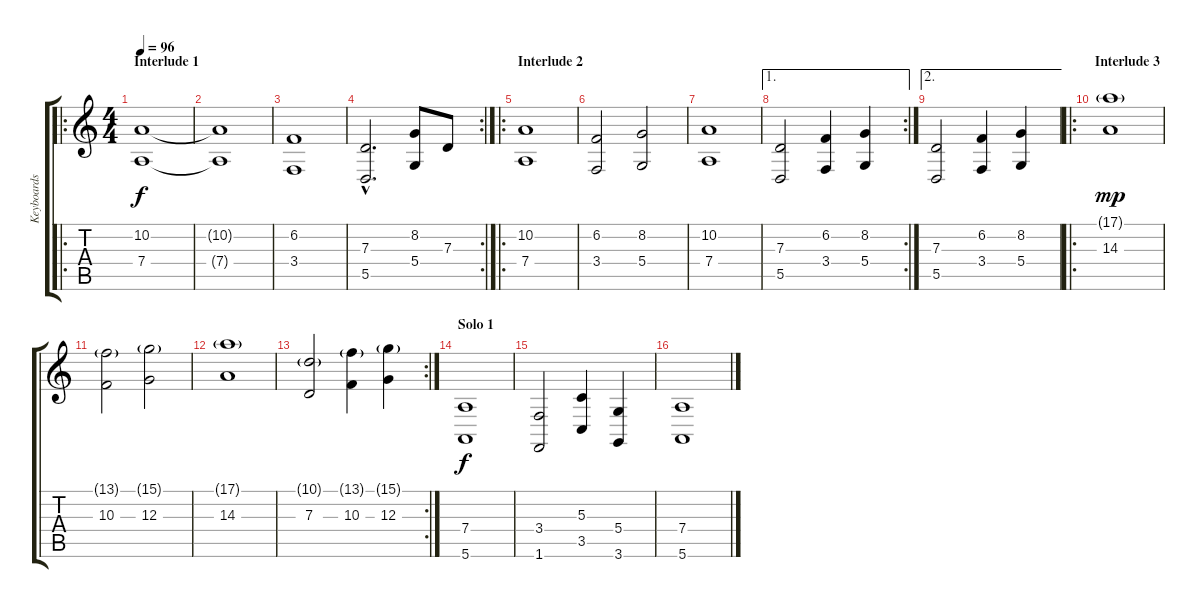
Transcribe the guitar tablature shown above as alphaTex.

\track ("Keyboards" "Keyboards") {instrument stringensemble1}
\staff {score tabs}
\tuning (E4 B3 G3 D3 A2 E2) {hide}
\ro
\ts (4 4)
\section ("" "Interlude 1")
\tempo 96
\clef g2
\ks c
(10.2 7.4).1{dy f} |
(10.2{t} 7.4{t}).1 |
(6.2 3.4).1 |
\rc 2
(7.3{hac} 5.5{hac}).2{d} (8.2 5.4).8 7.3.8 |
\ro
\section ("" "Interlude 2")
(10.2 7.4).1 |
(6.2 3.4).2 (8.2 5.4).2 |
(10.2 7.4).1 |
\ae 1
\rc 2
(7.3 5.5).2 (6.2 3.4).4 (8.2 5.4).4 |
\ae 2
(7.3 5.5).2 (6.2 3.4).4 (8.2 5.4).4 |
\ro
\section ("" "Interlude 3")
(17.1{g} 14.3).1{dy mp} |
(13.1{g} 10.3).2 (15.1{g} 12.3).2 |
(17.1{g} 14.3).1 |
\rc 2
(10.1{g} 7.3).2 (13.1{g} 10.3).4 (15.1{g} 12.3).4 |
\section ("" "Solo 1")
(7.4 5.6).1{dy f} |
(3.4 1.6).2 (5.3 3.5).4 (5.4 3.6).4 |
(7.4 5.6).1
